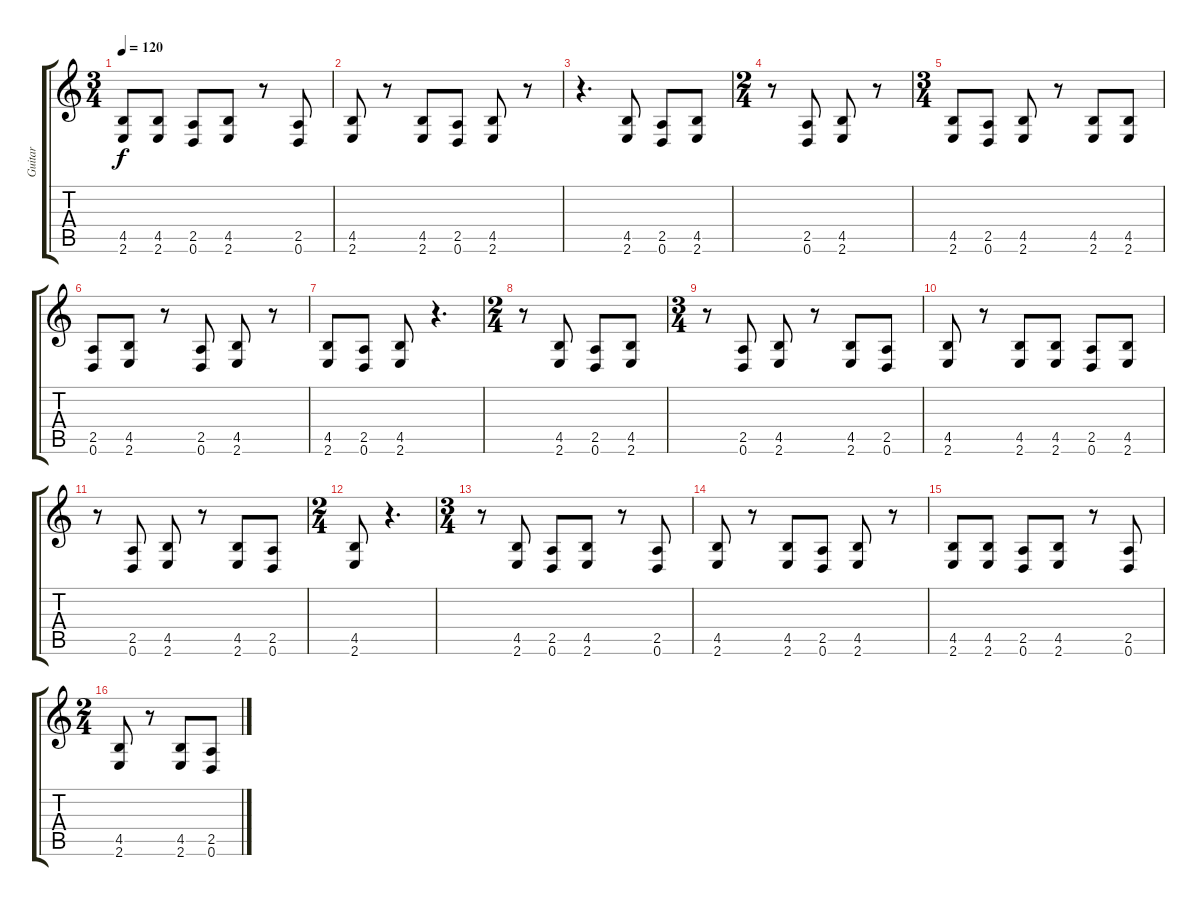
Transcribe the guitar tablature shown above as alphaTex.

\track ("Guitar" "Guitar") {instrument distortionguitar}
\staff {score tabs}
\tuning (D4 A3 F3 C3 G2 D2) {hide}
\ts (3 4)
\tempo 120
\clef g2
\ks c
(4.5 2.6).8{dy f} (4.5 2.6).8 (2.5 0.6).8 (4.5 2.6).8 r.8 (2.5 0.6).8 |
(4.5 2.6).8 r.8 (4.5 2.6).8 (2.5 0.6).8 (4.5 2.6).8 r.8 |
r.4{d} (4.5 2.6).8 (2.5 0.6).8 (4.5 2.6).8 |
\ts (2 4)
r.8 (2.5 0.6).8 (4.5 2.6).8 r.8 |
\ts (3 4)
(4.5 2.6).8 (2.5 0.6).8 (4.5 2.6).8 r.8 (4.5 2.6).8 (4.5 2.6).8 |
(2.5 0.6).8 (4.5 2.6).8 r.8 (2.5 0.6).8 (4.5 2.6).8 r.8 |
(4.5 2.6).8 (2.5 0.6).8 (4.5 2.6).8 r.4{d} |
\ts (2 4)
r.8 (4.5 2.6).8 (2.5 0.6).8 (4.5 2.6).8 |
\ts (3 4)
r.8 (2.5 0.6).8 (4.5 2.6).8 r.8 (4.5 2.6).8 (2.5 0.6).8 |
(4.5 2.6).8 r.8 (4.5 2.6).8 (4.5 2.6).8 (2.5 0.6).8 (4.5 2.6).8 |
r.8 (2.5 0.6).8 (4.5 2.6).8 r.8 (4.5 2.6).8 (2.5 0.6).8 |
\ts (2 4)
(4.5 2.6).8 r.4{d} |
\ts (3 4)
r.8 (4.5 2.6).8 (2.5 0.6).8 (4.5 2.6).8 r.8 (2.5 0.6).8 |
(4.5 2.6).8 r.8 (4.5 2.6).8 (2.5 0.6).8 (4.5 2.6).8 r.8 |
(4.5 2.6).8 (4.5 2.6).8 (2.5 0.6).8 (4.5 2.6).8 r.8 (2.5 0.6).8 |
\ts (2 4)
(4.5 2.6).8 r.8 (4.5 2.6).8 (2.5 0.6).8
